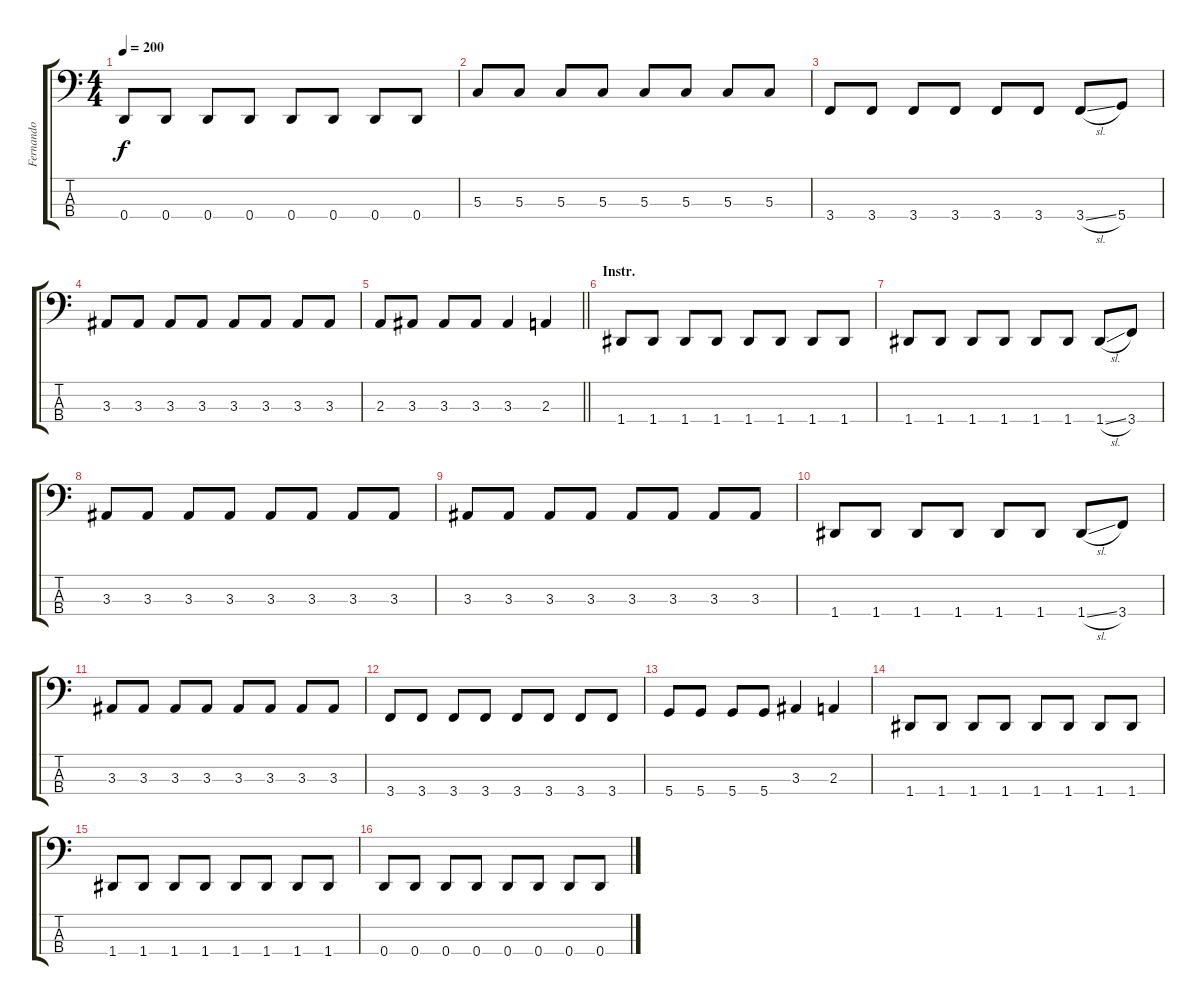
\track ("Fernando" "Fernando") {instrument electricbassfinger}
\staff {score tabs}
\tuning (F2 C2 G1 D1) {hide}
\ts (4 4)
\tempo 200
\clef f4
\ks c
0.4.8{dy f} 0.4.8 0.4.8 0.4.8 0.4.8 0.4.8 0.4.8 0.4.8 |
5.3.8 5.3.8 5.3.8 5.3.8 5.3.8 5.3.8 5.3.8 5.3.8 |
3.4.8 3.4.8 3.4.8 3.4.8 3.4.8 3.4.8 3.4{sl}.8 5.4.8 |
3.3.8 3.3.8 3.3.8 3.3.8 3.3.8 3.3.8 3.3.8 3.3.8 |
\barLineRight lightlight
2.3.8 3.3.8 3.3.8 3.3.8 3.3.4 2.3.4 |
\section ("" "Instr.")
1.4.8 1.4.8 1.4.8 1.4.8 1.4.8 1.4.8 1.4.8 1.4.8 |
1.4.8 1.4.8 1.4.8 1.4.8 1.4.8 1.4.8 1.4{sl}.8 3.4.8 |
3.3.8 3.3.8 3.3.8 3.3.8 3.3.8 3.3.8 3.3.8 3.3.8 |
3.3.8 3.3.8 3.3.8 3.3.8 3.3.8 3.3.8 3.3.8 3.3.8 |
1.4.8 1.4.8 1.4.8 1.4.8 1.4.8 1.4.8 1.4{sl}.8 3.4.8 |
3.3.8 3.3.8 3.3.8 3.3.8 3.3.8 3.3.8 3.3.8 3.3.8 |
3.4.8 3.4.8 3.4.8 3.4.8 3.4.8 3.4.8 3.4.8 3.4.8 |
5.4.8 5.4.8 5.4.8 5.4.8 3.3.4 2.3.4 |
1.4.8 1.4.8 1.4.8 1.4.8 1.4.8 1.4.8 1.4.8 1.4.8 |
1.4.8 1.4.8 1.4.8 1.4.8 1.4.8 1.4.8 1.4.8 1.4.8 |
0.4.8 0.4.8 0.4.8 0.4.8 0.4.8 0.4.8 0.4.8 0.4.8
